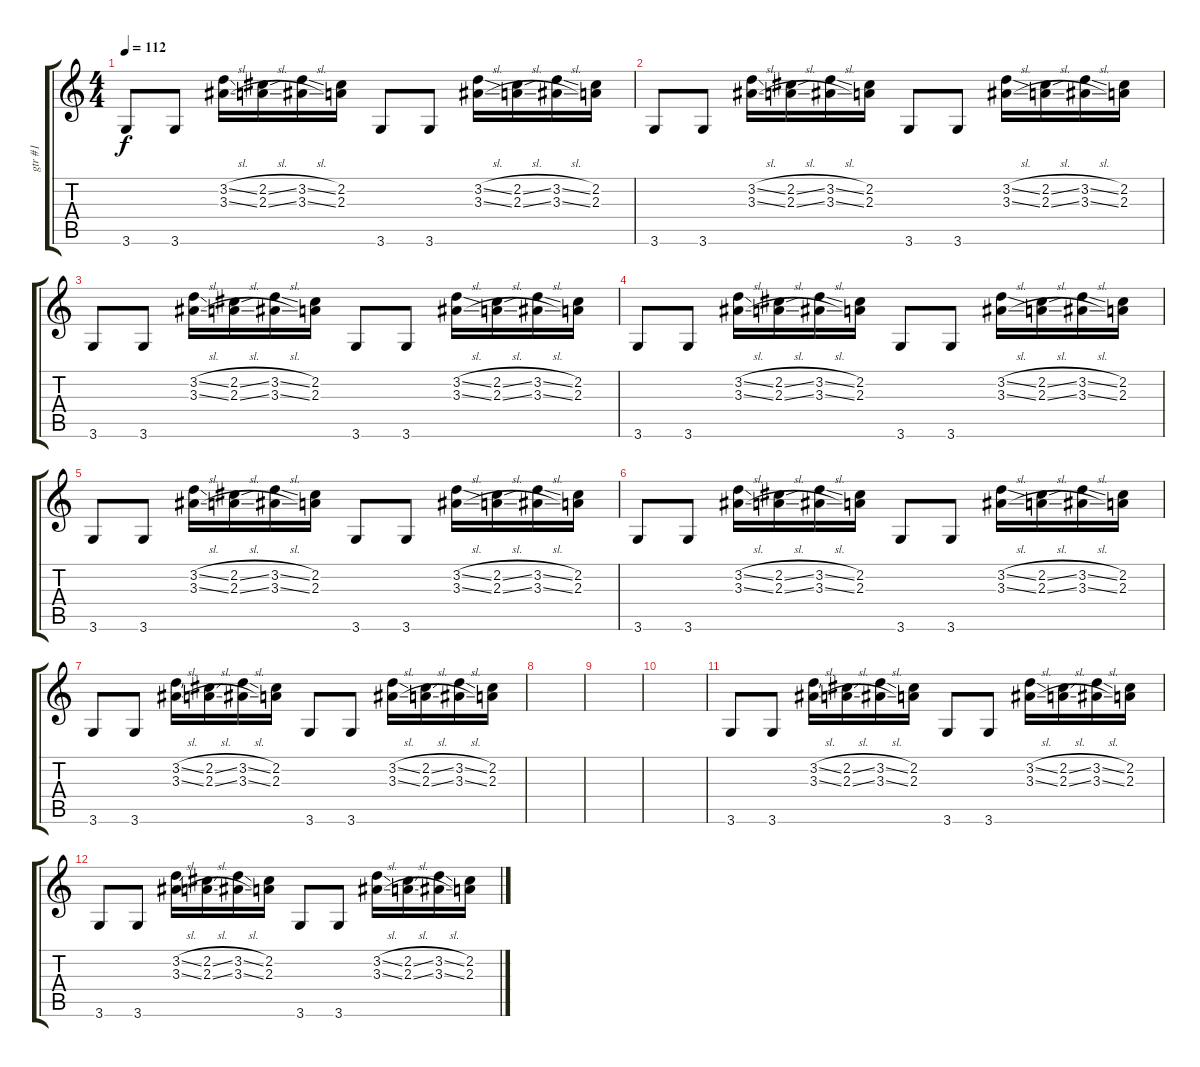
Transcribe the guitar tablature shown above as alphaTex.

\track ("gtr #1" "gtr #1") {instrument distortionguitar}
\staff {score tabs}
\tuning (E4 B3 G3 D3 A2 E2) {hide}
\ts (4 4)
\tempo 112
\clef g2
\ks c
3.6.8{dy f} 3.6.8 (3.2{sl} 3.3{sl}).16 (2.2{sl} 2.3{sl}).16 (3.2{sl} 3.3{sl}).16 (2.2 2.3).16 3.6.8 3.6.8 (3.2{sl} 3.3{sl}).16 (2.2{sl} 2.3{sl}).16 (3.2{sl} 3.3{sl}).16 (2.2 2.3).16 |
3.6.8 3.6.8 (3.2{sl} 3.3{sl}).16 (2.2{sl} 2.3{sl}).16 (3.2{sl} 3.3{sl}).16 (2.2 2.3).16 3.6.8 3.6.8 (3.2{sl} 3.3{sl}).16 (2.2{sl} 2.3{sl}).16 (3.2{sl} 3.3{sl}).16 (2.2 2.3).16 |
3.6.8 3.6.8 (3.2{sl} 3.3{sl}).16 (2.2{sl} 2.3{sl}).16 (3.2{sl} 3.3{sl}).16 (2.2 2.3).16 3.6.8 3.6.8 (3.2{sl} 3.3{sl}).16 (2.2{sl} 2.3{sl}).16 (3.2{sl} 3.3{sl}).16 (2.2 2.3).16 |
3.6.8 3.6.8 (3.2{sl} 3.3{sl}).16 (2.2{sl} 2.3{sl}).16 (3.2{sl} 3.3{sl}).16 (2.2 2.3).16 3.6.8 3.6.8 (3.2{sl} 3.3{sl}).16 (2.2{sl} 2.3{sl}).16 (3.2{sl} 3.3{sl}).16 (2.2 2.3).16 |
3.6.8 3.6.8 (3.2{sl} 3.3{sl}).16 (2.2{sl} 2.3{sl}).16 (3.2{sl} 3.3{sl}).16 (2.2 2.3).16 3.6.8 3.6.8 (3.2{sl} 3.3{sl}).16 (2.2{sl} 2.3{sl}).16 (3.2{sl} 3.3{sl}).16 (2.2 2.3).16 |
3.6.8 3.6.8 (3.2{sl} 3.3{sl}).16 (2.2{sl} 2.3{sl}).16 (3.2{sl} 3.3{sl}).16 (2.2 2.3).16 3.6.8 3.6.8 (3.2{sl} 3.3{sl}).16 (2.2{sl} 2.3{sl}).16 (3.2{sl} 3.3{sl}).16 (2.2 2.3).16 |
3.6.8 3.6.8 (3.2{sl} 3.3{sl}).16 (2.2{sl} 2.3{sl}).16 (3.2{sl} 3.3{sl}).16 (2.2 2.3).16 3.6.8 3.6.8 (3.2{sl} 3.3{sl}).16 (2.2{sl} 2.3{sl}).16 (3.2{sl} 3.3{sl}).16 (2.2 2.3).16 |
|
|
|
3.6.8 3.6.8 (3.2{sl} 3.3{sl}).16 (2.2{sl} 2.3{sl}).16 (3.2{sl} 3.3{sl}).16 (2.2 2.3).16 3.6.8 3.6.8 (3.2{sl} 3.3{sl}).16 (2.2{sl} 2.3{sl}).16 (3.2{sl} 3.3{sl}).16 (2.2 2.3).16 |
3.6.8 3.6.8 (3.2{sl} 3.3{sl}).16 (2.2{sl} 2.3{sl}).16 (3.2{sl} 3.3{sl}).16 (2.2 2.3).16 3.6.8 3.6.8 (3.2{sl} 3.3{sl}).16 (2.2{sl} 2.3{sl}).16 (3.2{sl} 3.3{sl}).16 (2.2 2.3).16
